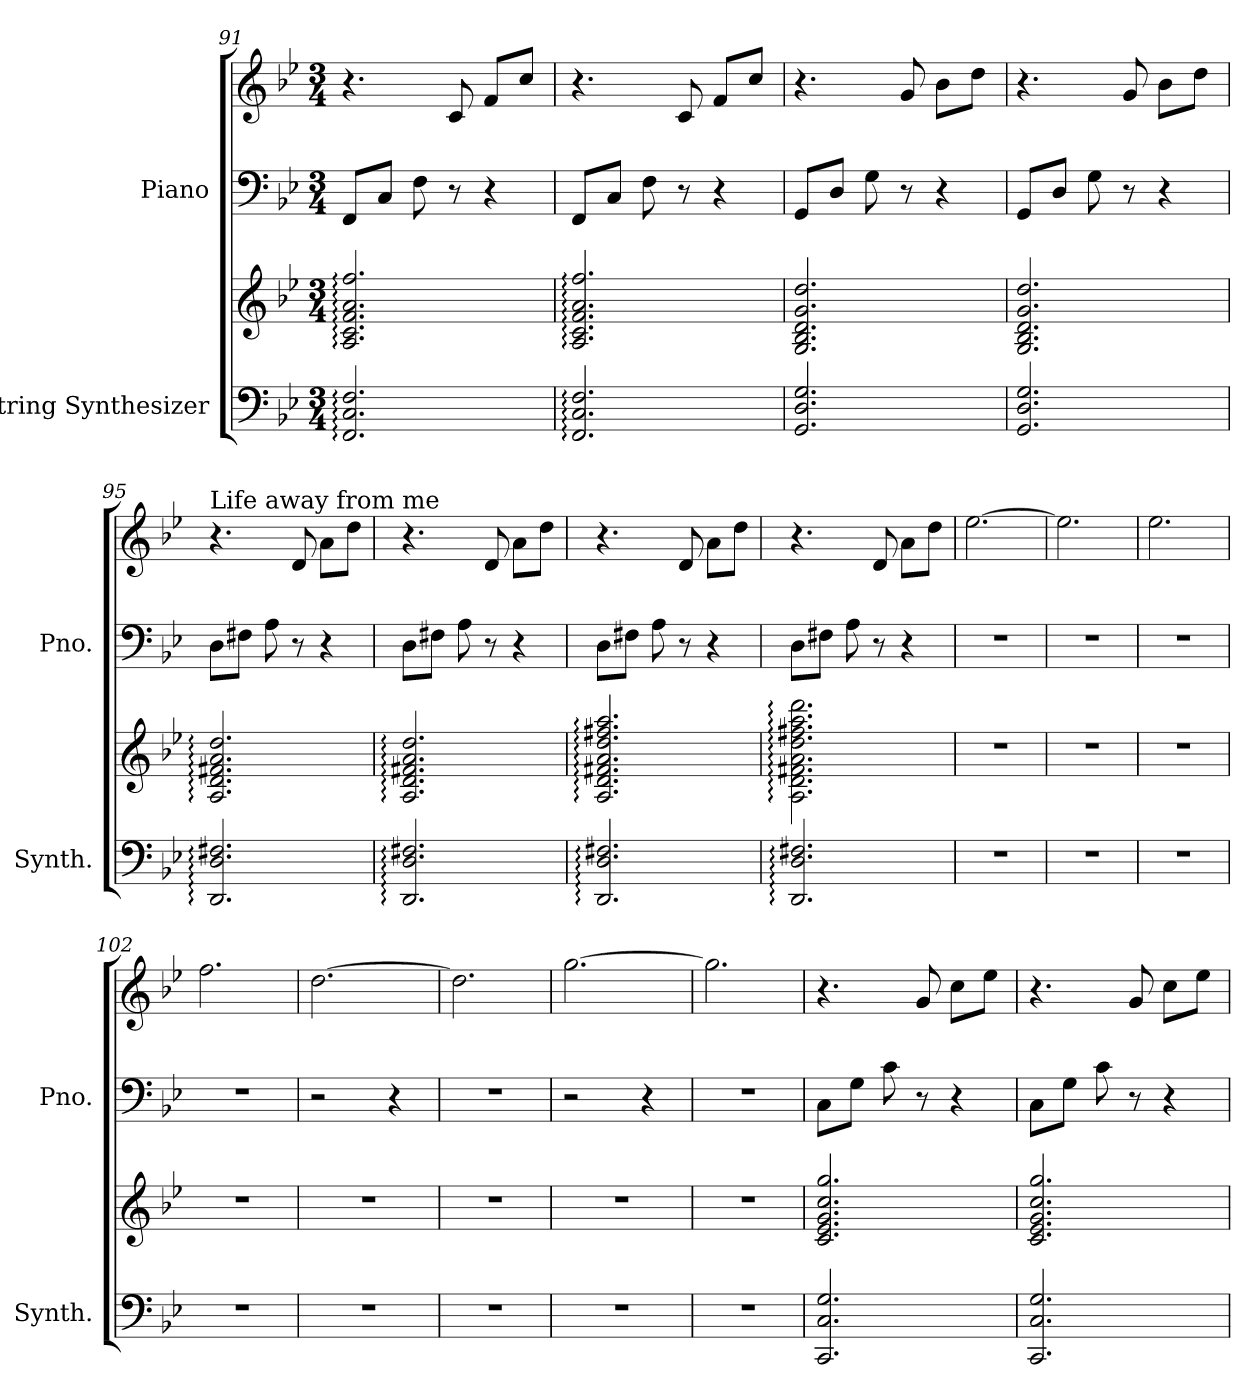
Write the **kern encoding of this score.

**kern	**kern	**kern	**kern
*part2	*part2	*part1	*part1
*staff4	*staff3	*staff2	*staff1
*I"String Synthesizer	*	*I"Piano	*
*I'Synth.	*	*I'Pno.	*
*clefF4	*clefG2	*clefF4	*clefG2
*k[b-e-]	*k[b-e-]	*k[b-e-]	*k[b-e-]
*M3/4	*M3/4	*M3/4	*M3/4
=91	=91	=91	=91
2.FF/: 2.C/: 2.F/:	2.A/: 2.c/: 2.f/: 2.a/: 2.ff/:	8FF/L	4.r
.	.	8C/J	.
.	.	8F\	.
.	.	8r	8c/
.	.	4r	8f/L
.	.	.	8cc/J
=92	=92	=92	=92
2.FF/: 2.C/: 2.F/:	2.A/: 2.c/: 2.f/: 2.a/: 2.ff/:	8FF/L	4.r
.	.	8C/J	.
.	.	8F\	.
.	.	8r	8c/
.	.	4r	8f/L
.	.	.	8cc/J
=93	=93	=93	=93
2.GG/ 2.D/ 2.G/	2.G/ 2.B-/ 2.d/ 2.g/ 2.dd/	8GG/L	4.r
.	.	8D/J	.
.	.	8G\	.
.	.	8r	8g/
.	.	4r	8b-\L
.	.	.	8dd\J
=94	=94	=94	=94
2.GG/ 2.D/ 2.G/	2.G/ 2.B-/ 2.d/ 2.g/ 2.dd/	8GG/L	4.r
.	.	8D/J	.
.	.	8G\	.
.	.	8r	8g/
.	.	4r	8b-\L
.	.	.	8dd\J
=95	=95	=95	=95
!	!	!	!LO:TX:a:t=Life away from me
2.DD/: 2.D/: 2.F#X/:	2.A/: 2.d/: 2.f#X/: 2.a/: 2.dd/:	8D\L	4.r
.	.	8F#X\J	.
.	.	8A\	.
.	.	8r	8d/
.	.	4r	8a\L
.	.	.	8dd\J
!!LO:LB:g=z
=96	=96	=96	=96
2.DD/: 2.D/: 2.F#X/:	2.A/: 2.d/: 2.f#X/: 2.a/: 2.dd/:	8D\L	4.r
.	.	8F#X\J	.
.	.	8A\	.
.	.	8r	8d/
.	.	4r	8a\L
.	.	.	8dd\J
=97	=97	=97	=97
2.DD/: 2.D/: 2.F#X/:	2.A/: 2.d/: 2.f#X/: 2.a/: 2.dd/: 2.ff#X/: 2.aa/:	8D\L	4.r
.	.	8F#X\J	.
.	.	8A\	.
.	.	8r	8d/
.	.	4r	8a\L
.	.	.	8dd\J
=98	=98	=98	=98
2.DD/: 2.D/: 2.F#X/:	2.A\: 2.d\: 2.f#X\: 2.a\: 2.dd\: 2.ff#X\: 2.aa\: 2.ddd\:	8D\L	4.r
.	.	8F#X\J	.
.	.	8A\	.
.	.	8r	8d/
.	.	4r	8a\L
.	.	.	8dd\J
=99	=99	=99	=99
2.r	2.r	2.r	[2.ee-\
=100	=100	=100	=100
2.r	2.r	2.r	2.ee-\]
=101	=101	=101	=101
2.r	2.r	2.r	2.ee-\
=102	=102	=102	=102
2.r	2.r	2.r	2.ff\
=103	=103	=103	=103
2.r	2.r	2r	[2.dd\
.	.	4r	.
=104	=104	=104	=104
2.r	2.r	2.r	2.dd\]
=105	=105	=105	=105
2.r	2.r	2r	[2.gg\
.	.	4r	.
=106	=106	=106	=106
2.r	2.r	2.r	2.gg\]
=107	=107	=107	=107
2.CC/ 2.C/ 2.G/	2.c/ 2.e-/ 2.g/ 2.cc/ 2.gg/	8C\L	4.r
.	.	8G\J	.
.	.	8c\	.
.	.	8r	8g/
.	.	4r	8cc\L
.	.	.	8ee-\J
=108	=108	=108	=108
2.CC/ 2.C/ 2.G/	2.c/ 2.e-/ 2.g/ 2.cc/ 2.gg/	8C\L	4.r
.	.	8G\J	.
.	.	8c\	.
.	.	8r	8g/
.	.	4r	8cc\L
.	.	.	8ee-\J
=	=	=	=
*-	*-	*-	*-
